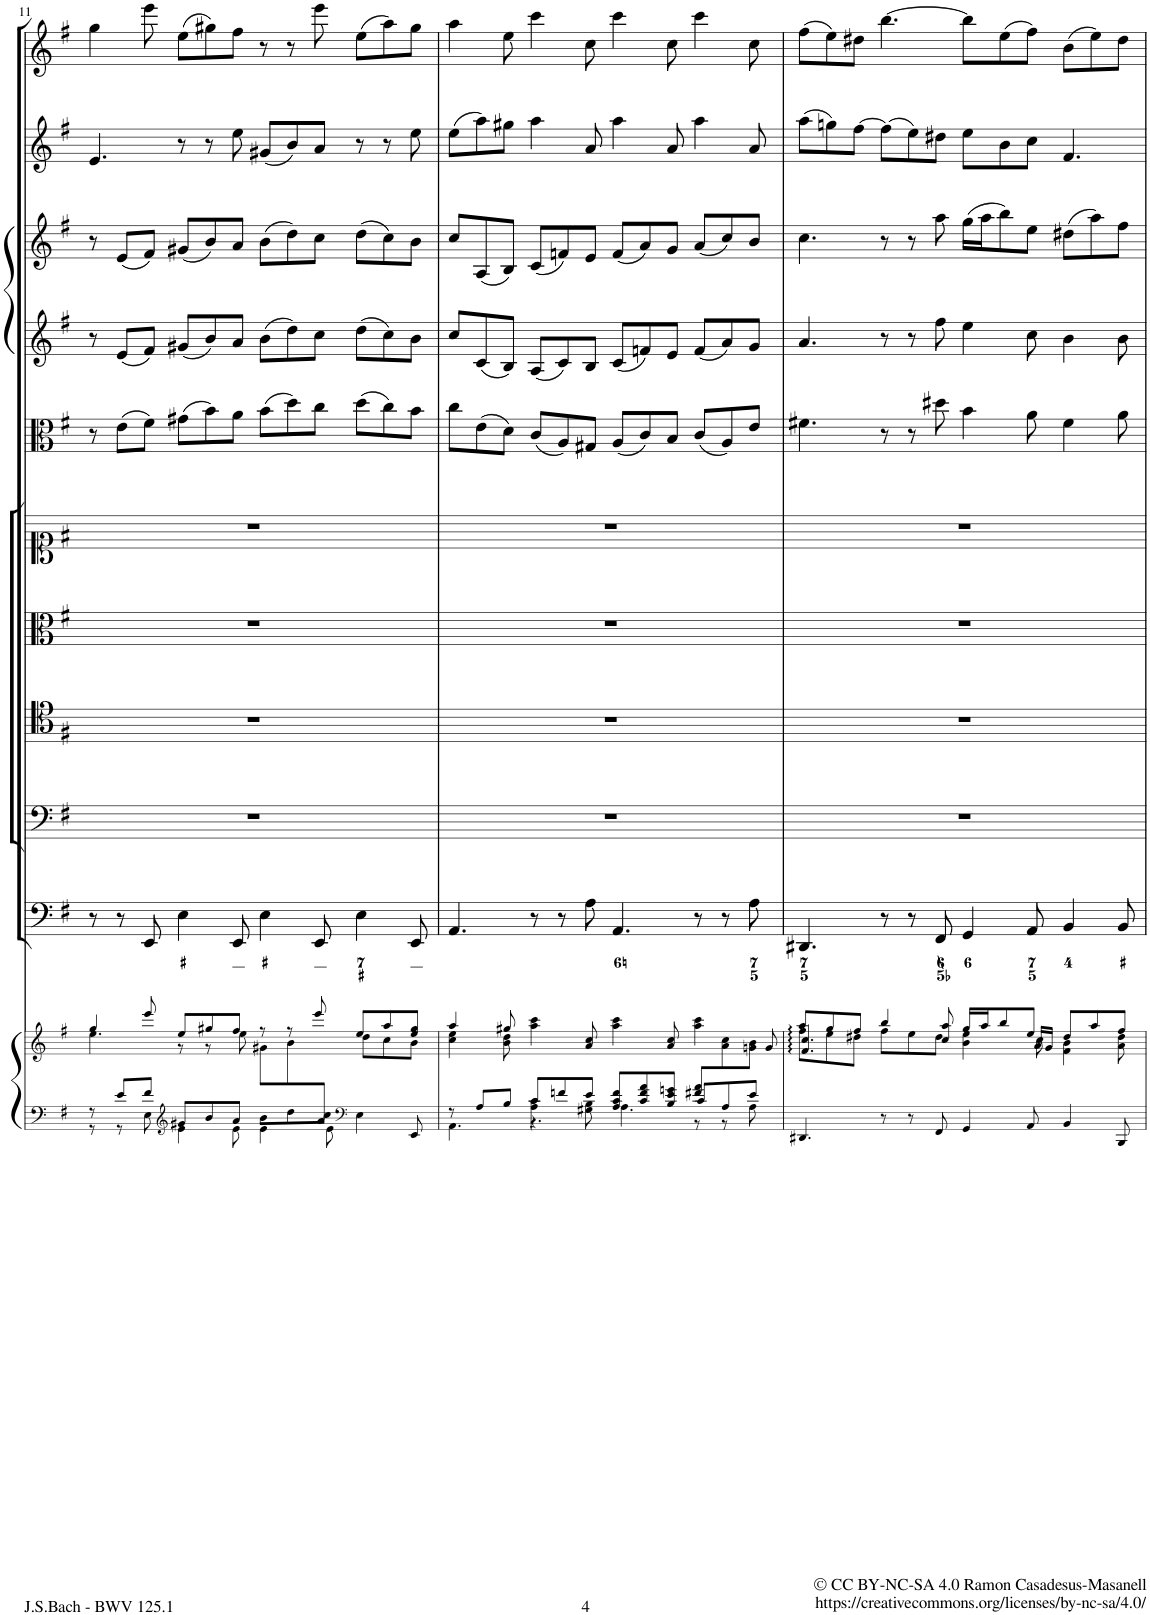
**kern	**kern	**kern	**kern	**kern	**kern	**kern	**kern	**kern	**kern	**kern	**kern
*part11	*part11	*part10	*part9	*part8	*part7	*part6	*part5	*part4	*part3	*part2	*part1
*staff12	*staff11	*staff10	*staff9	*staff8	*staff7	*staff6	*staff5	*staff4	*staff3	*staff2	*staff1
*I"Piano reduction	*	*I"Continuo	*I"Basso	*I"Tenore	*I"Alto	*I"Soprano Corno col Soprano	*I"Viola	*I"Violino II	*I"Violino I	*I"Oboe	*I"Flauto traverso
*I'Pno	*	*	*	*	*	*	*I'Vla	*I'Vln	*I'Vln	*I'Ob	*I'Fl
!!LO:PB:g=z
*clefF4	*clefG2	*clefF4	*clefF4	*clefC4	*clefC3	*clefC1	*clefC3	*clefG2	*clefG2	*clefG2	*clefG2
*k[f#]	*k[f#]	*k[f#]	*k[f#]	*k[f#]	*k[f#]	*k[f#]	*k[f#]	*k[f#]	*k[f#]	*k[f#]	*k[f#]
*M12/8	*M12/8	*M12/8	*M12/8	*M12/8	*M12/8	*M12/8	*M12/8	*M12/8	*M12/8	*M12/8	*M12/8
=11	=11	=11	=11	=11	=11	=11	=11	=11	=11	=11	=11
*^	*^	*	*	*	*	*	*	*	*	*	*
*	*^	*	*	*	*	*	*	*	*	*	*	*	*
1ryy	8r	8r	4gg/	4.ee\	8r	1.r	1.r	1.r	1.r	8r	8r	8r	4.e/	4gg\
.	8e/L	8r	.	.	8r	.	.	.	.	(8e\L	(8e/L	(8e/L	.	.
.	8f#/J	8E\	8eee/	.	8EE/	.	.	.	.	8f#\J)	8f#/J)	8f#/J)	.	8eee\
*clefG2	*	*	*	*	*	*	*	*	*	*	*	*	*	*
.	8g#X/L	4e\	8ee/L	8r	4E\	.	.	.	.	(8g#X\L	(8g#X/L	(8g#X/L	8r	(8ee\L
.	8b/	.	8gg#X/	8r	.	.	.	.	.	8b\)	8b/)	8b/)	8r	8gg#X\)
.	8a/J	8e\	8ff#/J	8ee\	8EE/	.	.	.	.	8a\J	8a/J	8a/J	8ee\	8ff#\J
.	8b\L	4e\	8r	8g#X\L	4E\	.	.	.	.	(8b\L	(8b\L	(8b\L	(8g#X/L	8r
.	8dd\	.	8r	8b\	.	.	.	.	.	8dd\)	8dd\)	8dd\)	8b/)	8r
8a/J	8cc\J	8e\	8eee/	8ryy	8EE/	.	.	.	.	8cc\J	8cc\J	8cc\J	8a/J	8eee\
*clefF4	*	*	*	*	*	*	*	*	*	*	*	*	*	*
4.ryy	4.ryy	4E\	8ee/L	8dd\L	4E\	.	.	.	.	(8dd\L	(8dd\L	(8dd\L	8r	(8ee\L
.	.	.	8aa/	8cc\	.	.	.	.	.	8cc\)	8cc\)	8cc\)	8r	8aa\)
.	.	8EE/	8ee/ 8gg#/J	8b\J	8EE/	.	.	.	.	8b\J	8b\J	8b\J	8ee\	8gg#\J
=12	=12	=12	=12	=12	=12	=12	=12	=12	=12	=12	=12	=12	=12	=12
4.ryy	8r	4.AA\	4aa/	4cc\ 4ee\	4.AA/	1.r	1.r	1.r	1.r	8cc\L	8cc/L	8cc/L	(8ee\L	4aa\
.	8A/L	.	.	.	.	.	.	.	.	(8e\	(8c/	(8A/	8aa\)	.
.	8B/J	.	8gg#X/	8b\ 8dd\	.	.	.	.	.	8d\J)	8B/J)	8B/J)	8gg#X\J	8ee\
4A\ 4c\	8c/L	4.r	4aa\ 4ccc\	4.ryy	8r	.	.	.	.	(8c/L	(8A/L	(8c/L	4aa\	4ccc\
.	8fn/	.	.	.	8r	.	.	.	.	8A/)	8c/)	8fn/)	.	.
8G#X\ 8B\	8e/J	.	8a/ 8cc/	.	8A\	.	.	.	.	8G#X/J	8B/J	8e/J	8a/	8cc\
4.ryy	8A/ 8c/ 8f/L	4.A\	4aa\ 4ccc\	4.ryy	4.AA/	.	.	.	.	(8A/L	(8c/L	(8f/L	4aa\	4ccc\
.	8c/ 8f/ 8a/	.	.	.	.	.	.	.	.	8c/)	8fn/)	8a/)	.	.
.	8B/ 8e/ 8gn/J	.	8a/ 8cc/	.	.	.	.	.	.	8B/J	8e/J	8g/J	8a/	8cc\
8f#X/ 8a/L	8c/L	8r	4aa\ 4ccc\	8ryy	8r	.	.	.	.	(8c/L	(8f/L	(8a/L	4aa\	4ccc\
4ryy	8A/	8r	.	8a\ 8cc\	8r	.	.	.	.	8A/)	8a/)	8cc/)	.	.
.	8e/J	8A\	8g/	8gn\ 8b\J	8A\	.	.	.	.	8e/J	8g/J	8b/J	8a/	8cc\
*v	*v	*v	*	*	*	*	*	*	*	*	*	*	*	*
=13	=13	=13	=13	=13	=13	=13	=13	=13	=13	=13	=13	=13
*	*	*^	*	*	*	*	*	*	*	*	*	*
4.DD#X/	8aa/L	8ff#\L	4.f#/ 4.cc/	4.DD#X/	1.r	1.r	1.r	1.r	4.f#X\	4.a/	4.cc\	(8aa\L	(8ff#\L
.	8gg/	8ee\	.	.	.	.	.	.	.	.	.	8ggn\)	8ee\)
.	8ff#/J	8dd#X\J	.	.	.	.	.	.	.	.	.	[8ff#\J	8dd#X\J
8r	4bb/	8ff#\L	4.ryy	8r	.	.	.	.	8r	8r	8r	(8ff#\L]	[4.bb\
8r	.	8ee\	.	8r	.	.	.	.	8r	8r	8r	8ee\)	.
8FF#/	8cc/ 8aa/	8dd#\J	.	8FF#/	.	.	.	.	8dd#X\	8ff#\	8aa\	8dd#X\J	.
4GG/	16gg/LL	4b\ 4ee\	4ryy	4GG/	.	.	.	.	4b\	4ee\	(16gg\LL	8ee\L	8bb\L]
.	16aa/J	.	.	.	.	.	.	.	.	.	16aa\J	.	.
.	8bb/	.	.	.	.	.	.	.	.	.	8bb\)	8b\	(8ee\
8AA/	8ee/J	8cc\	16a/LL	8AA/	.	.	.	.	8a\	8cc\	8ee\J	8cc\J	8ff#\J)
.	.	.	16g/JJ	.	.	.	.	.	.	.	.	.	.
4BB/	8dd#/L	4f#\ 4b\	4.ryy	4BB/	.	.	.	.	4f#\	4b\	(8dd#X\L	4.f#/	(8b\L
.	8aa/	.	.	.	.	.	.	.	.	.	8aa\)	.	8ee\)
8BBB/	8ff#/J	8a\ 8dd#\	.	8BB/	.	.	.	.	8a\	8b\	8ff#\J	.	8dd#\J
*	*v	*v	*v	*	*	*	*	*	*	*	*	*	*
=	=	=	=	=	=	=	=	=	=	=	=
*-	*-	*-	*-	*-	*-	*-	*-	*-	*-	*-	*-
